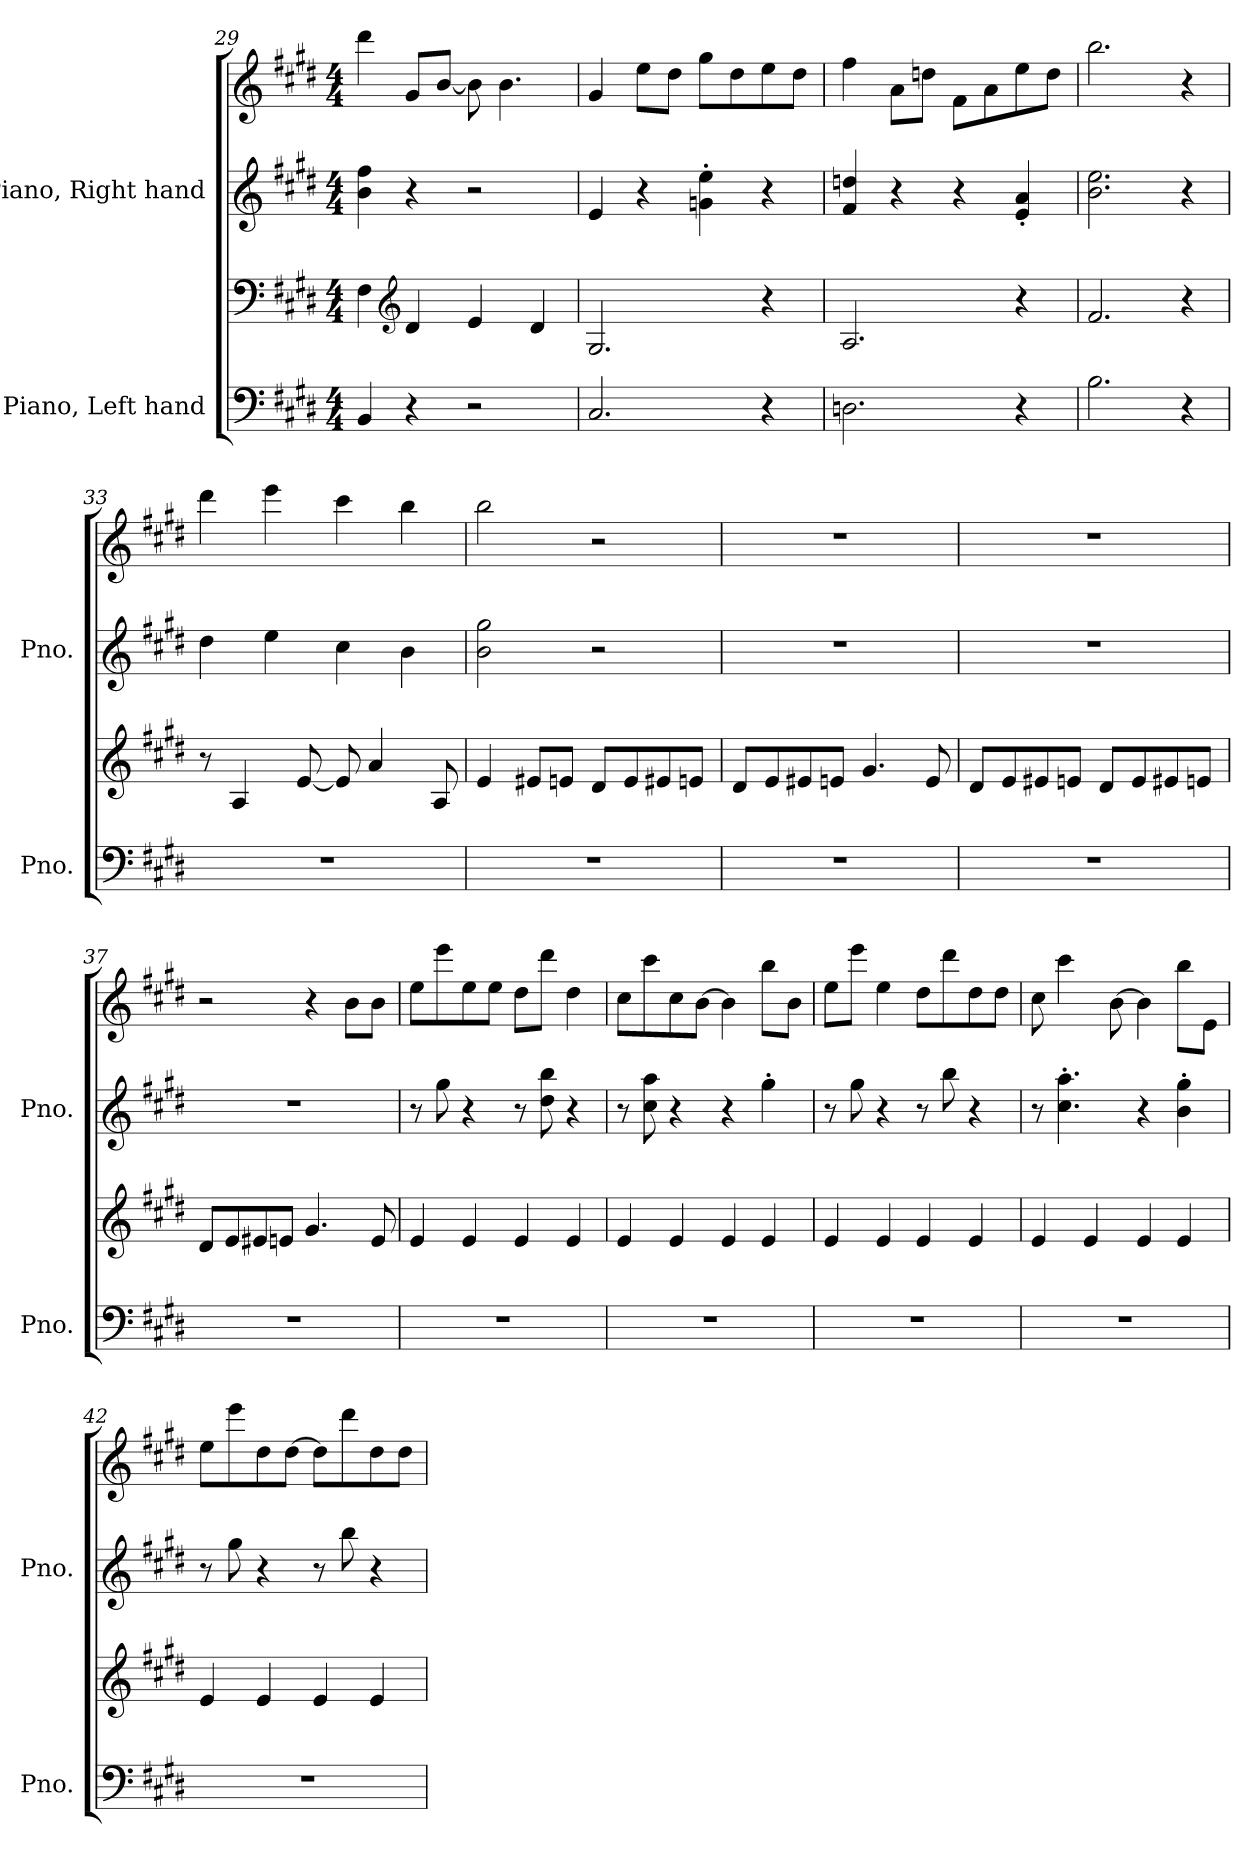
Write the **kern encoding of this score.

**kern	**kern	**kern	**kern
*part2	*part2	*part1	*part1
*staff4	*staff3	*staff2	*staff1
*I"Piano, Left hand	*	*I"Piano, Right hand	*
*I'Pno.	*	*I'Pno.	*
!!LO:PB:g=z
*clefF4	*clefF4	*clefG2	*clefG2
*k[f#c#g#d#]	*k[f#c#g#d#]	*k[f#c#g#d#]	*k[f#c#g#d#]
*M4/4	*M4/4	*M4/4	*M4/4
=29	=29	=29	=29
4BB/	4F#\	4b\ 4ff#\	4ddd#\
*	*clefG2	*	*
4r	4d#/	4r	8g#/L
.	.	.	[8b/J
2r	4e/	2r	8b\]
.	.	.	4.b\
.	4d#/	.	.
=30	=30	=30	=30
2.C#/	2.G#/	4e/	4g#/
.	.	4r	8ee\L
.	.	.	8dd#\J
.	.	4gn\' 4ee\'	8gg#\L
.	.	.	8dd#\
4r	4r	4r	8ee\
.	.	.	8dd#\J
=31	=31	=31	=31
2.Dn\	2.A/	4f#/ 4ddn/	4ff#\
.	.	4r	8a\L
.	.	.	8ddn\J
.	.	4r	8f#\L
.	.	.	8a\
4r	4r	4e/' 4a/'	8ee\
.	.	.	8dd\J
=32	=32	=32	=32
2.B\	2.f#/	2.b\ 2.ee\	2.bb\
4r	4r	4r	4r
=33	=33	=33	=33
1r	8r	4dd#\	4ddd#\
.	4A/	.	.
.	.	4ee\	4eee\
.	[8e/	.	.
.	8e/]	4cc#\	4ccc#\
.	4a/	.	.
.	.	4b\	4bb\
.	8A/	.	.
!!LO:LB:g=z
=34	=34	=34	=34
1r	4e/	2b\ 2gg#\	2bb\
.	8e#X/L	.	.
.	8en/J	.	.
.	8d#/L	2r	2r
.	8e/	.	.
.	8e#X/	.	.
.	8en/J	.	.
=35	=35	=35	=35
1r	8d#/L	1r	1r
.	8e/	.	.
.	8e#X/	.	.
.	8en/J	.	.
.	4.g#/	.	.
.	8e/	.	.
=36	=36	=36	=36
1r	8d#/L	1r	1r
.	8e/	.	.
.	8e#X/	.	.
.	8en/J	.	.
.	8d#/L	.	.
.	8e/	.	.
.	8e#X/	.	.
.	8en/J	.	.
=37	=37	=37	=37
1r	8d#/L	1r	2r
.	8e/	.	.
.	8e#X/	.	.
.	8en/J	.	.
.	4.g#/	.	4r
.	.	.	8b\L
.	8e/	.	8b\J
!!LO:LB:g=z
=38	=38	=38	=38
1r	4e/	8r	8ee\L
.	.	8gg#\	8eee\
.	4e/	4r	8ee\
.	.	.	8ee\J
.	4e/	8r	8dd#\L
.	.	8dd#\ 8bb\	8ddd#\J
.	4e/	4r	4dd#\
=39	=39	=39	=39
1r	4e/	8r	8cc#\L
.	.	8cc#\ 8aa\	8ccc#\
.	4e/	4r	8cc#\
.	.	.	[8b\J
.	4e/	4r	4b\]
.	4e/	4gg#'\	8bb\L
.	.	.	8b\J
=40	=40	=40	=40
1r	4e/	8r	8ee\L
.	.	8gg#\	8eee\J
.	4e/	4r	4ee\
.	4e/	8r	8dd#\L
.	.	8bb\	8ddd#\
.	4e/	4r	8dd#\
.	.	.	8dd#\J
=41	=41	=41	=41
1r	4e/	8r	8cc#\
.	.	4.cc#\' 4.aa\'	4ccc#\
.	4e/	.	.
.	.	.	[8b\
.	4e/	4r	4b\]
.	4e/	4b\' 4gg#\'	8bb\L
.	.	.	8e\J
=42	=42	=42	=42
1r	4e/	8r	8ee\L
.	.	8gg#\	8eee\
.	4e/	4r	8dd#\
.	.	.	[8dd#\J
.	4e/	8r	8dd#\L]
.	.	8bb\	8ddd#\
.	4e/	4r	8dd#\
.	.	.	8dd#\J
=	=	=	=
*-	*-	*-	*-
